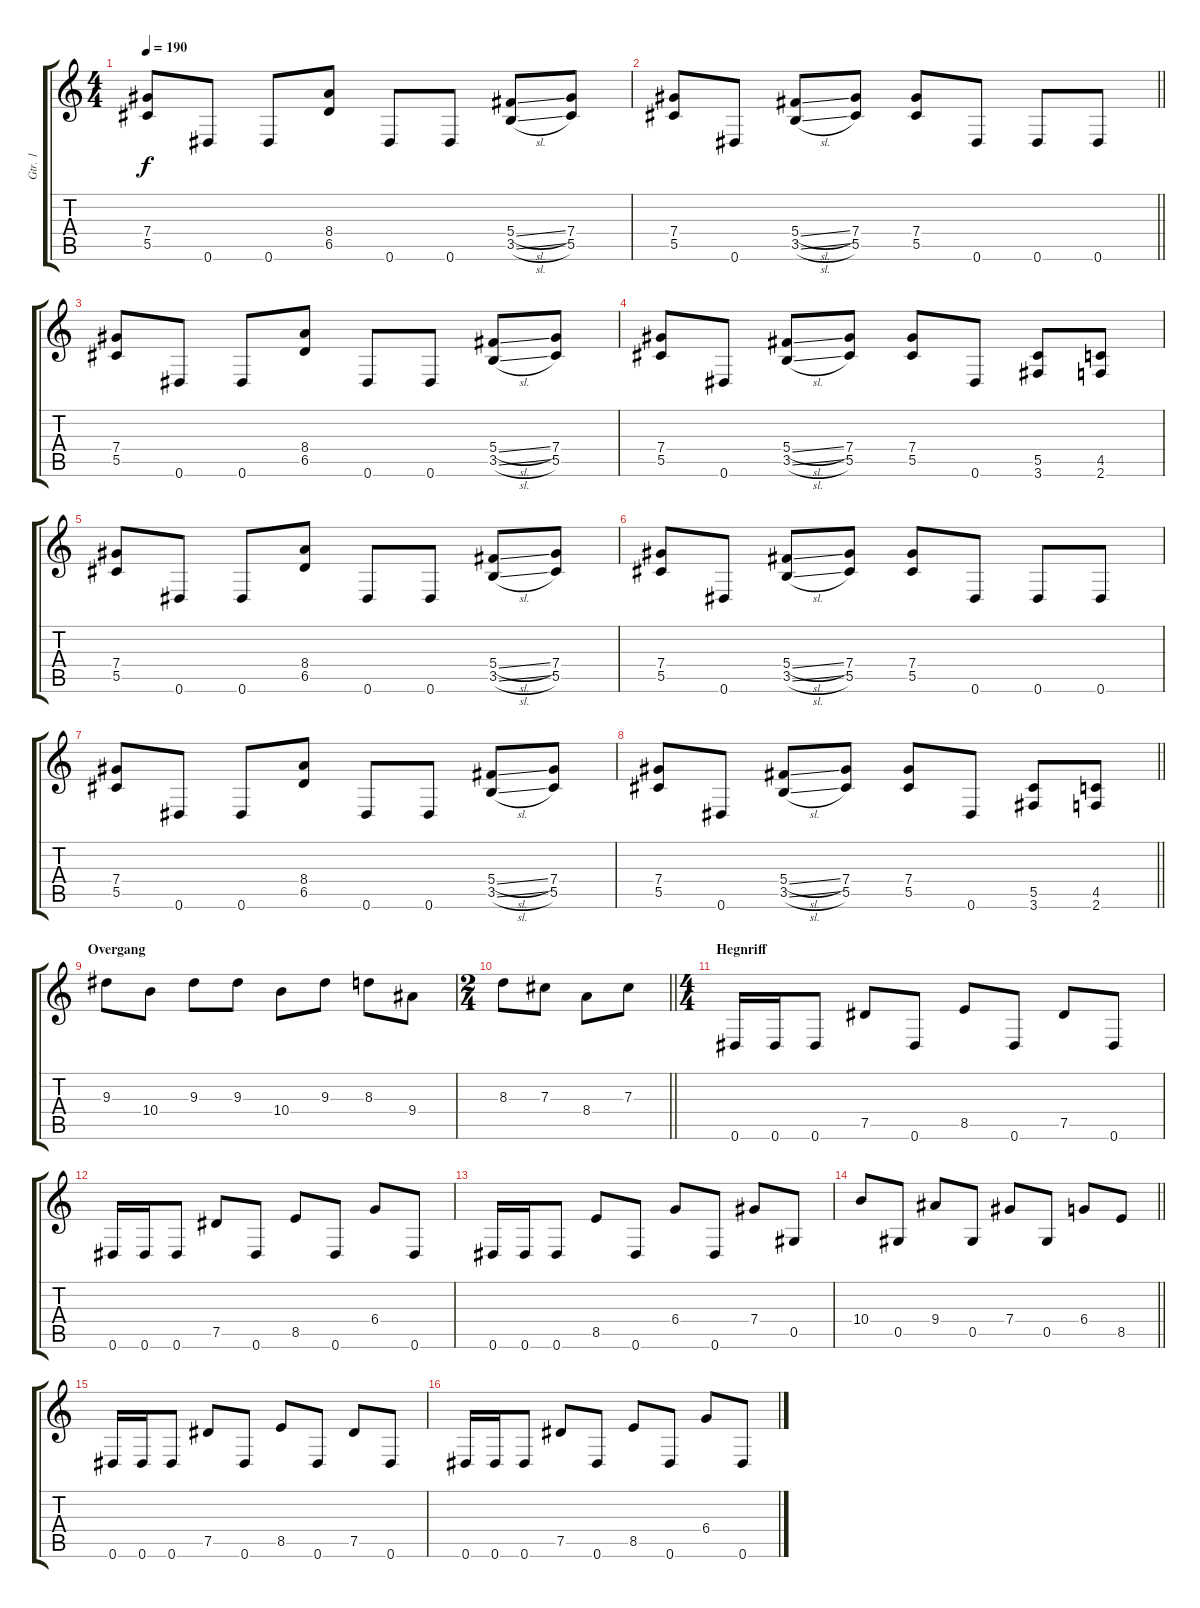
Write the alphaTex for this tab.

\track ("Gtr. 1" "Gtr. 1") {instrument distortionguitar}
\staff {score tabs}
\tuning (Eb4 Bb3 Gb3 Db3 Ab2 Eb2) {hide}
\ts (4 4)
\tempo 190
\clef g2
\ks c
(7.4 5.5).8{dy f} 0.6.8 0.6.8 (8.4 6.5).8 0.6.8 0.6.8 (5.4{sl} 3.5{sl}).8 (7.4 5.5).8 |
\barLineRight lightlight
(7.4 5.5).8 0.6.8 (5.4{sl} 3.5{sl}).8 (7.4 5.5).8 (7.4 5.5).8 0.6.8 0.6.8 0.6.8 |
(7.4 5.5).8 0.6.8 0.6.8 (8.4 6.5).8 0.6.8 0.6.8 (5.4{sl} 3.5{sl}).8 (7.4 5.5).8 |
(7.4 5.5).8 0.6.8 (5.4{sl} 3.5{sl}).8 (7.4 5.5).8 (7.4 5.5).8 0.6.8 (5.5 3.6).8 (4.5 2.6).8 |
(7.4 5.5).8 0.6.8 0.6.8 (8.4 6.5).8 0.6.8 0.6.8 (5.4{sl} 3.5{sl}).8 (7.4 5.5).8 |
(7.4 5.5).8 0.6.8 (5.4{sl} 3.5{sl}).8 (7.4 5.5).8 (7.4 5.5).8 0.6.8 0.6.8 0.6.8 |
(7.4 5.5).8 0.6.8 0.6.8 (8.4 6.5).8 0.6.8 0.6.8 (5.4{sl} 3.5{sl}).8 (7.4 5.5).8 |
\barLineRight lightlight
(7.4 5.5).8 0.6.8 (5.4{sl} 3.5{sl}).8 (7.4 5.5).8 (7.4 5.5).8 0.6.8 (5.5 3.6).8 (4.5 2.6).8 |
\section ("" "Overgang")
9.3.8 10.4.8 9.3.8 9.3.8 10.4.8 9.3.8 8.3.8 9.4.8 |
\ts (2 4)
\barLineRight lightlight
8.3.8 7.3.8 8.4.8 7.3.8 |
\ts (4 4)
\section ("" "Hegnriff")
0.6.16 0.6.16 0.6.8 7.5.8 0.6.8 8.5.8 0.6.8 7.5.8 0.6.8 |
0.6.16 0.6.16 0.6.8 7.5.8 0.6.8 8.5.8 0.6.8 6.4.8 0.6.8 |
0.6.16 0.6.16 0.6.8 8.5.8 0.6.8 6.4.8 0.6.8 7.4.8 0.5.8 |
\barLineRight lightlight
10.4.8 0.5.8 9.4.8 0.5.8 7.4.8 0.5.8 6.4.8 8.5.8 |
0.6.16 0.6.16 0.6.8 7.5.8 0.6.8 8.5.8 0.6.8 7.5.8 0.6.8 |
0.6.16 0.6.16 0.6.8 7.5.8 0.6.8 8.5.8 0.6.8 6.4.8 0.6.8
